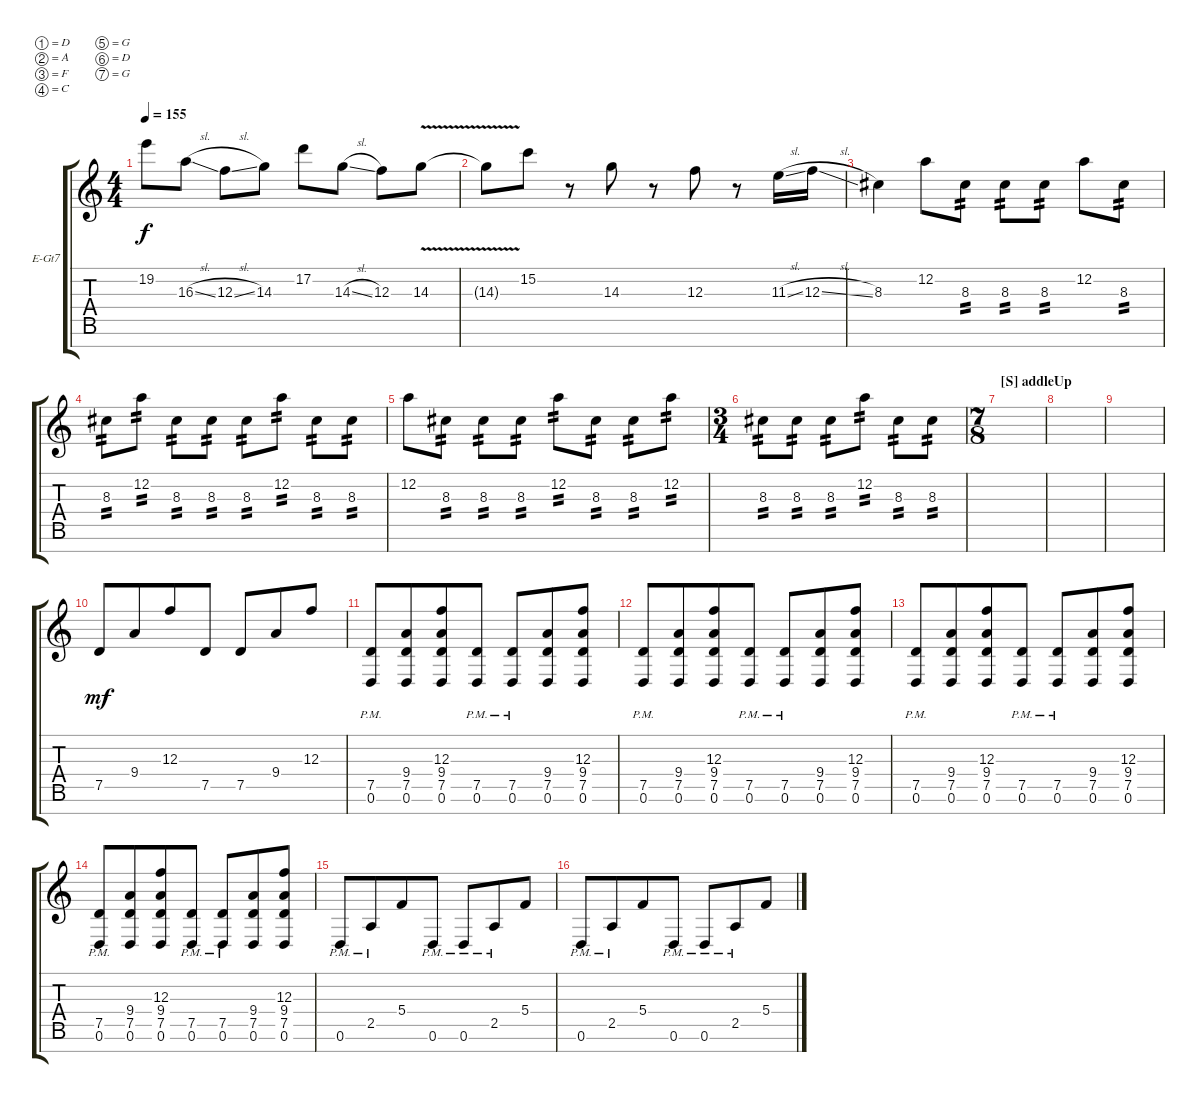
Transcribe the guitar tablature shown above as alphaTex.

\defaultSystemsLayout 4
\bracketExtendMode groupsimilarinstruments
\firstSystemTrackNameOrientation horizontal
\otherSystemsTrackNameOrientation horizontal
\track ("Adesola" "E-Gt7") {instrument distortionguitar}
\staff {score tabs}
\tuning (D4 A3 F3 C3 G2 D2 G1)
\ts (4 4)
\tempo 155
\clef g2
\ks c
19.2.8{dy f} 16.3{sl}.8 12.3{sl}.8 14.3.8 17.2.8 14.3{sl}.8 12.3.8 14.3{v}.8 |
14.3{v t}.8 15.2.8 r.8 14.3.8 r.8 12.3.8 r.8 11.3{sl}.16 12.3{sl}.16 |
8.3.4 12.2.8 8.3.8{tp 2} 8.3.8{tp 2} 8.3.8{tp 2} 12.2.8 8.3.8{tp 2} |
8.3.8{tp 2} 12.2.8{tp 2} 8.3.8{tp 2} 8.3.8{tp 2} 8.3.8{tp 2} 12.2.8{tp 2} 8.3.8{tp 2} 8.3.8{tp 2} |
12.2.8 8.3.8{tp 2} 8.3.8{tp 2} 8.3.8{tp 2} 12.2.8{tp 2} 8.3.8{tp 2} 8.3.8{tp 2} 12.2.8{tp 2} |
\ts (3 4)
8.3.8{tp 2} 8.3.8{tp 2} 8.3.8{tp 2} 12.2.8{tp 2} 8.3.8{tp 2} 8.3.8{tp 2} |
\ts (7 8)
\section ("S" "addleUp")
|
|
|
7.5.8{dy mf} 9.4.8 12.3.8 7.5.8 7.5.8 9.4.8 12.3.8 |
(7.5{pm} 0.6{pm}).8 (9.4 7.5 0.6).8 (12.3 0.6 7.5 9.4).8 (7.5{pm} 0.6{pm}).8 (7.5{pm} 0.6{pm}).8 (9.4 0.6 7.5).8 (12.3 0.6 7.5 9.4).8 |
(7.5{pm} 0.6{pm}).8 (9.4 7.5 0.6).8 (12.3 0.6 7.5 9.4).8 (7.5{pm} 0.6{pm}).8 (7.5{pm} 0.6{pm}).8 (9.4 0.6 7.5).8 (12.3 0.6 7.5 9.4).8 |
(7.5{pm} 0.6{pm}).8 (9.4 7.5 0.6).8 (12.3 0.6 7.5 9.4).8 (7.5{pm} 0.6{pm}).8 (7.5{pm} 0.6{pm}).8 (9.4 0.6 7.5).8 (12.3 0.6 7.5 9.4).8 |
(7.5{pm} 0.6{pm}).8 (9.4 7.5 0.6).8 (12.3 0.6 7.5 9.4).8 (7.5{pm} 0.6{pm}).8 (7.5{pm} 0.6{pm}).8 (9.4 0.6 7.5).8 (12.3 0.6 7.5 9.4).8 |
0.6{pm}.8 2.5{pm}.8 5.4.8 0.6{pm}.8 0.6{pm}.8 2.5{pm}.8 5.4.8 |
0.6{pm}.8 2.5{pm}.8 5.4.8 0.6{pm}.8 0.6{pm}.8 2.5{pm}.8 5.4.8
